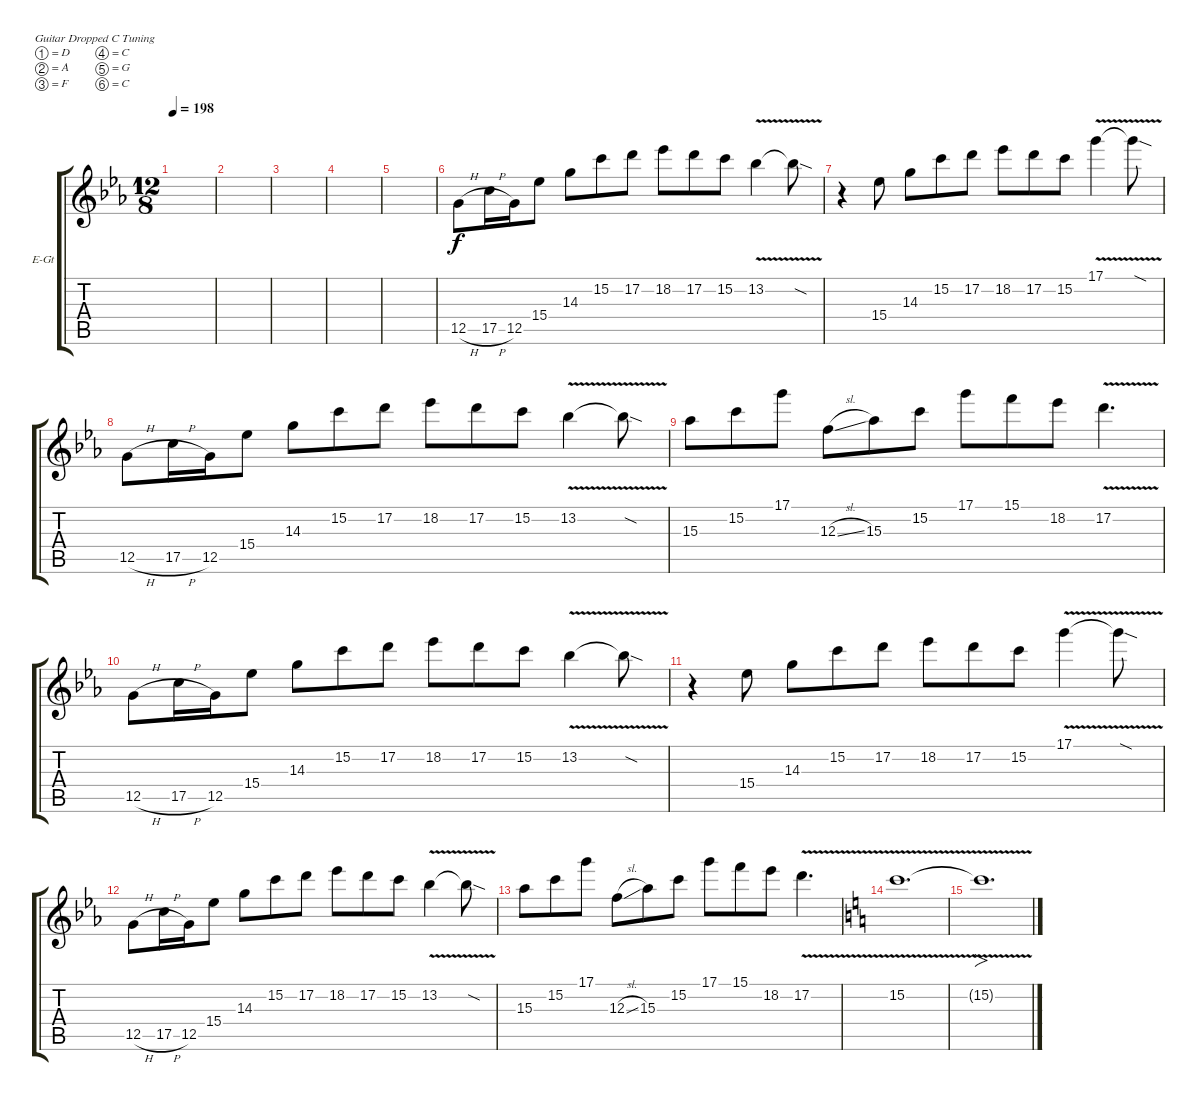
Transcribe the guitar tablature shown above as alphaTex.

\bracketExtendMode groupsimilarinstruments
\firstSystemTrackNameOrientation horizontal
\otherSystemsTrackNameOrientation horizontal
\track ("Electric Guitar" "E-Gt") {instrument distortionguitar}
\staff {score tabs}
\tuning (D4 A3 F3 C3 G2 C2)
\ts (12 8)
\tempo 198
\clef g2
\ks cminor
|
|
|
|
|
12.5{h}.8 17.5{h}.16 12.5.16 15.4.8 14.3.8 15.2.8 17.2.8 18.2.8 17.2.8 15.2.8 13.2{v}.4 13.2{sod t}.8 |
r.4 15.4.8 14.3.8 15.2.8 17.2.8 18.2.8 17.2.8 15.2.8 17.1{v}.4 17.1{sod t}.8 |
12.5{h}.8 17.5{h}.16 12.5.16 15.4.8 14.3.8 15.2.8 17.2.8 18.2.8 17.2.8 15.2.8 13.2{v}.4 13.2{sod t}.8 |
15.3.8 15.2.8 17.1.8 12.3{sl}.8 15.3.8 15.2.8 17.1.8 15.1.8 18.2.8 17.2{v}.4{d} |
12.5{h}.8 17.5{h}.16 12.5.16 15.4.8 14.3.8 15.2.8 17.2.8 18.2.8 17.2.8 15.2.8 13.2{v}.4 13.2{sod t}.8 |
r.4 15.4.8 14.3.8 15.2.8 17.2.8 18.2.8 17.2.8 15.2.8 17.1{v}.4 17.1{sod t}.8 |
12.5{h}.8 17.5{h}.16 12.5.16 15.4.8 14.3.8 15.2.8 17.2.8 18.2.8 17.2.8 15.2.8 13.2{v}.4 13.2{sod t}.8 |
15.3.8 15.2.8 17.1.8 12.3{sl}.8 15.3.8 15.2.8 17.1.8 15.1.8 18.2.8 17.2{v}.4{d} |
\ks c
15.2{v}.1{d} |
15.2{v t}.1{fo d}
